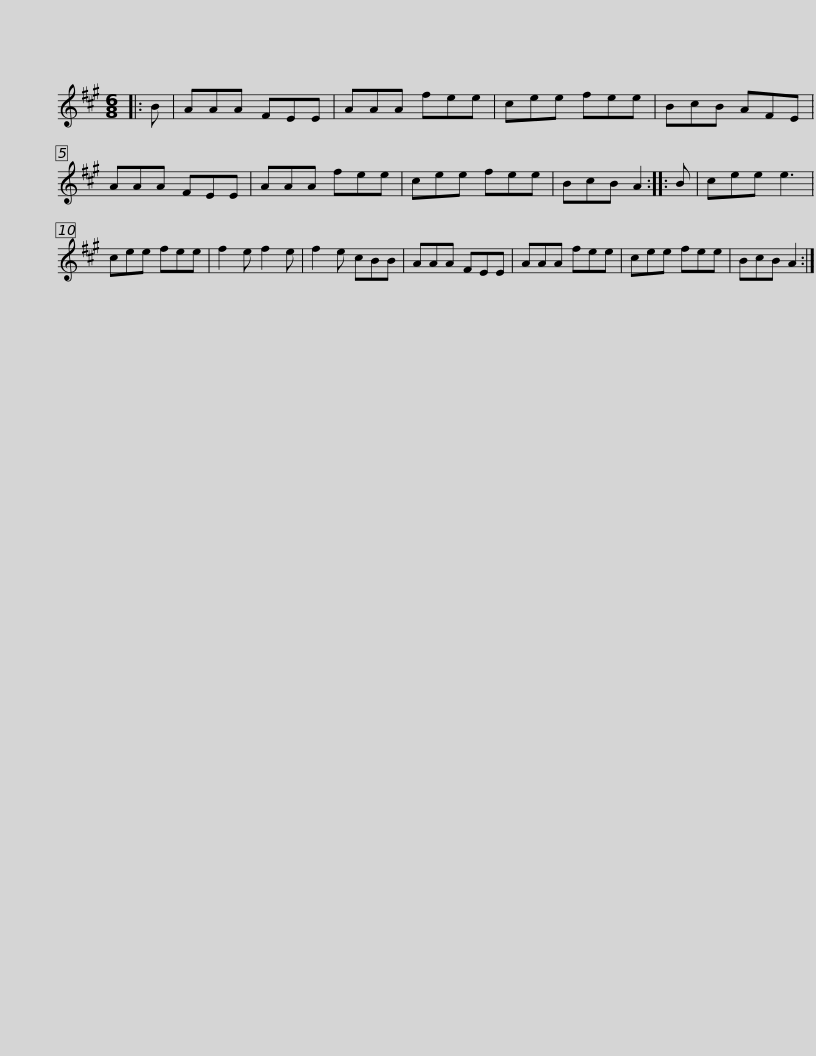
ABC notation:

X:1
L:1/8
M:6/8
I:linebreak $
K:A
V:1 treble
V:1
|: B | AAA FEE | AAA fee | cee fee | BcB AFE | %5
 AAA FEE | AAA fee | cee fee |$ BcB A2 :: B | %10
 cee e3 | cee fee | f2 e f2 e | f2 e cBB | AAA FEE | %15
 AAA fee | cee fee |$ BcB A2 :| %18
